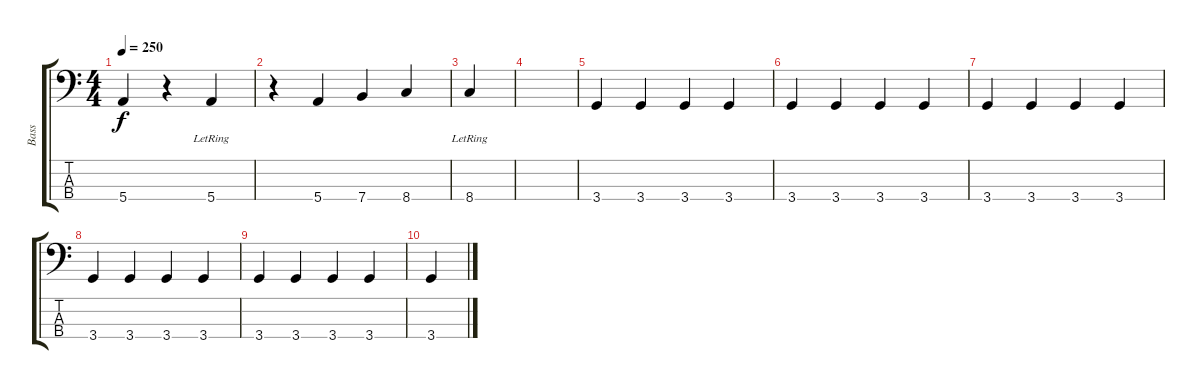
\track ("Bass" "Bass") {instrument electricbassfinger}
\staff {score tabs}
\tuning (G2 D2 A1 E1) {hide}
\ts (4 4)
\tempo 250
\clef f4
\ks c
5.4.4{dy f} r.4 5.4{lr}.4 |
r.4 5.4.4 7.4.4 8.4.4 |
8.4{lr}.4 |
|
3.4.4 3.4.4 3.4.4 3.4.4 |
3.4.4 3.4.4 3.4.4 3.4.4 |
3.4.4 3.4.4 3.4.4 3.4.4 |
3.4.4 3.4.4 3.4.4 3.4.4 |
3.4.4 3.4.4 3.4.4 3.4.4 |
3.4.4
